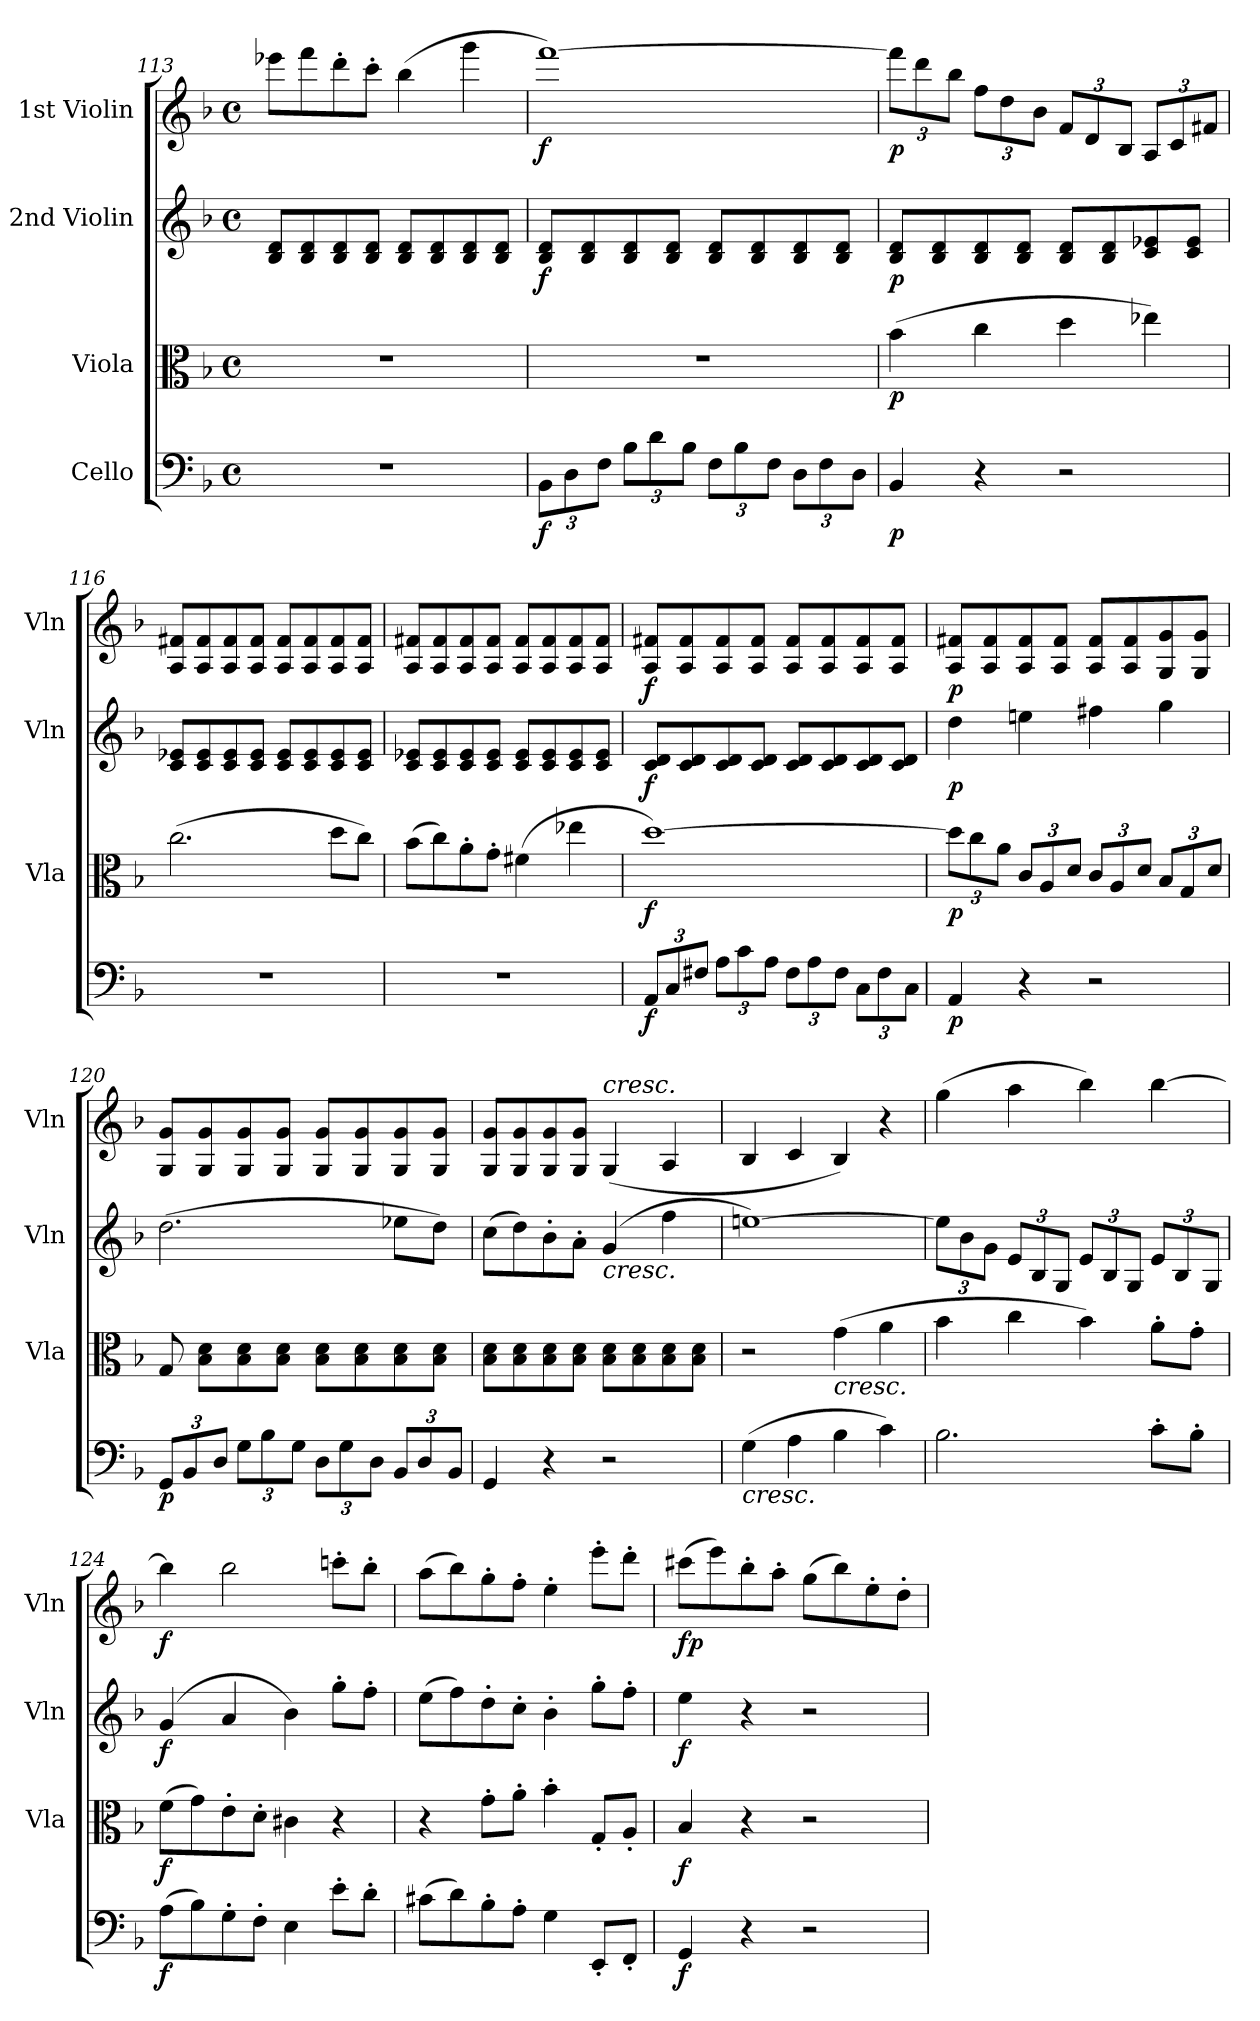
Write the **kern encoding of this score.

**kern	**dynam	**kern	**dynam	**kern	**dynam	**kern	**dynam
*part4	*part4	*part3	*part3	*part2	*part2	*part1	*part1
*staff4	*staff4	*staff3	*staff3	*staff2	*staff2	*staff1	*staff1
*I"Cello	*	*I"Viola	*	*I"2nd Violin	*	*I"1st Violin	*
*	*	*I'Vla	*	*I'Vln	*	*I'Vln	*
*clefF4	*	*clefC3	*	*clefG2	*	*clefG2	*
*k[b-]	*	*k[b-]	*	*k[b-]	*	*k[b-]	*
*M4/4	*	*M4/4	*	*M4/4	*	*M4/4	*
*met(c)	*	*met(c)	*	*met(c)	*	*met(c)	*
=113	=113	=113	=113	=113	=113	=113	=113
1r	.	1r	.	8B- 8dL	.	8eee-XL	.
.	.	.	.	8B- 8d	.	8fff	.
.	.	.	.	8B- 8d	.	8ddd'	.
.	.	.	.	8B- 8dJ	.	8ccc'J	.
.	.	.	.	8B- 8dL	.	(4bb-	.
.	.	.	.	8B- 8d	.	.	.
.	.	.	.	8B- 8d	.	4ggg	.
.	.	.	.	8B- 8dJ	.	.	.
=114	=114	=114	=114	=114	=114	=114	=114
12BB-L	f	1r	.	8B- 8dL	f	[1fff)	f
12D	.	.	.	.	.	.	.
.	.	.	.	8B- 8d	.	.	.
12FJ	.	.	.	.	.	.	.
12B-L	.	.	.	8B- 8d	.	.	.
12d	.	.	.	.	.	.	.
.	.	.	.	8B- 8dJ	.	.	.
12B-J	.	.	.	.	.	.	.
12FL	.	.	.	8B- 8dL	.	.	.
12B-	.	.	.	.	.	.	.
.	.	.	.	8B- 8d	.	.	.
12FJ	.	.	.	.	.	.	.
12DL	.	.	.	8B- 8d	.	.	.
12F	.	.	.	.	.	.	.
.	.	.	.	8B- 8dJ	.	.	.
12DJ	.	.	.	.	.	.	.
=115	=115	=115	=115	=115	=115	=115	=115
4BB-	p	(4b-	p	8B- 8dL	p	12fffL]	p
.	.	.	.	.	.	12ddd	.
.	.	.	.	8B- 8d	.	.	.
.	.	.	.	.	.	12bb-J	.
4r	.	4cc	.	8B- 8d	.	12ffL	.
.	.	.	.	.	.	12dd	.
.	.	.	.	8B- 8dJ	.	.	.
.	.	.	.	.	.	12b-J	.
2r	.	4dd	.	8B- 8dL	.	12fL	.
.	.	.	.	.	.	12d	.
.	.	.	.	8B- 8d	.	.	.
.	.	.	.	.	.	12B-J	.
.	.	4ee-X)	.	8c 8e-X	.	12AL	.
.	.	.	.	.	.	12c	.
.	.	.	.	8c 8e-J	.	.	.
.	.	.	.	.	.	12f#XJ	.
=116	=116	=116	=116	=116	=116	=116	=116
1r	.	(2.cc	.	8c 8e-XL	.	8A 8f#XL	.
.	.	.	.	8c 8e-	.	8A 8f#	.
.	.	.	.	8c 8e-	.	8A 8f#	.
.	.	.	.	8c 8e-J	.	8A 8f#J	.
.	.	.	.	8c 8e-L	.	8A 8f#L	.
.	.	.	.	8c 8e-	.	8A 8f#	.
.	.	8ddL	.	8c 8e-	.	8A 8f#	.
.	.	8ccJ)	.	8c 8e-J	.	8A 8f#J	.
=117	=117	=117	=117	=117	=117	=117	=117
1r	.	(8b-L	.	8c 8e-XL	.	8A 8f#XL	.
.	.	8cc)	.	8c 8e-	.	8A 8f#	.
.	.	8a'	.	8c 8e-	.	8A 8f#	.
.	.	8g'J	.	8c 8e-J	.	8A 8f#J	.
.	.	(4f#X	.	8c 8e-L	.	8A 8f#L	.
.	.	.	.	8c 8e-	.	8A 8f#	.
.	.	4ee-X	.	8c 8e-	.	8A 8f#	.
.	.	.	.	8c 8e-J	.	8A 8f#J	.
=118	=118	=118	=118	=118	=118	=118	=118
12AAL	f	[1dd)	f	8c 8dL	f	8A 8f#XL	f
12C	.	.	.	.	.	.	.
.	.	.	.	8c 8d	.	8A 8f#	.
12F#XJ	.	.	.	.	.	.	.
12AL	.	.	.	8c 8d	.	8A 8f#	.
12c	.	.	.	.	.	.	.
.	.	.	.	8c 8dJ	.	8A 8f#J	.
12AJ	.	.	.	.	.	.	.
12F#L	.	.	.	8c 8dL	.	8A 8f#L	.
12A	.	.	.	.	.	.	.
.	.	.	.	8c 8d	.	8A 8f#	.
12F#J	.	.	.	.	.	.	.
12CL	.	.	.	8c 8d	.	8A 8f#	.
12F#	.	.	.	.	.	.	.
.	.	.	.	8c 8dJ	.	8A 8f#J	.
12CJ	.	.	.	.	.	.	.
=119	=119	=119	=119	=119	=119	=119	=119
4AA	p	12ddL]	p	4dd	p	8A 8f#XL	p
.	.	12cc	.	.	.	.	.
.	.	.	.	.	.	8A 8f#	.
.	.	12aJ	.	.	.	.	.
4r	.	12cL	.	4een	.	8A 8f#	.
.	.	12A	.	.	.	.	.
.	.	.	.	.	.	8A 8f#J	.
.	.	12dJ	.	.	.	.	.
2r	.	12cL	.	4ff#X	.	8A 8f#L	.
.	.	12A	.	.	.	.	.
.	.	.	.	.	.	8A 8f#	.
.	.	12dJ	.	.	.	.	.
.	.	12B-L	.	4gg	.	8G 8g	.
.	.	12G	.	.	.	.	.
.	.	.	.	.	.	8G 8gJ	.
.	.	12dJ	.	.	.	.	.
=120	=120	=120	=120	=120	=120	=120	=120
12GGL	p	8G	.	(2.dd	.	8G 8gL	.
12BB-	.	.	.	.	.	.	.
.	.	8B- 8dL	.	.	.	8G 8g	.
12DJ	.	.	.	.	.	.	.
12GL	.	8B- 8d	.	.	.	8G 8g	.
12B-	.	.	.	.	.	.	.
.	.	8B- 8dJ	.	.	.	8G 8gJ	.
12GJ	.	.	.	.	.	.	.
12DL	.	8B- 8dL	.	.	.	8G 8gL	.
12G	.	.	.	.	.	.	.
.	.	8B- 8d	.	.	.	8G 8g	.
12DJ	.	.	.	.	.	.	.
12BB-L	.	8B- 8d	.	8ee-XL	.	8G 8g	.
12D	.	.	.	.	.	.	.
.	.	8B- 8dJ	.	8ddJ)	.	8G 8gJ	.
12BB-J	.	.	.	.	.	.	.
=121	=121	=121	=121	=121	=121	=121	=121
4GG	.	8B- 8dL	.	(8ccL	.	8G 8gL	.
.	.	8B- 8d	.	8dd)	.	8G 8g	.
4r	.	8B- 8d	.	8b-'	.	8G 8g	.
.	.	8B- 8dJ	.	8a'J	.	8G 8gJ	.
!	!	!	!	!	!	!LO:TX:a:i:t=cresc.	!
!	!	!	!	!LO:TX:b:i:t=cresc.	!	!	!
2r	.	8B- 8dL	.	(4g	.	(4G	.
.	.	8B- 8d	.	.	.	.	.
.	.	8B- 8d	.	4ff	.	4A	.
.	.	8B- 8dJ	.	.	.	.	.
=122	=122	=122	=122	=122	=122	=122	=122
!LO:TX:b:i:t=cresc.	!	!	!	!	!	!	!
(4G	.	2r	.	[1een)	.	4B-	.
4A	.	.	.	.	.	4c	.
!	!	!LO:TX:b:i:t=cresc.	!	!	!	!	!
4B-	.	(4g	.	.	.	4B-)	.
4c)	.	4a	.	.	.	4r	.
=123	=123	=123	=123	=123	=123	=123	=123
2.B-	.	4b-	.	12eeL]	.	(4gg	.
.	.	.	.	12b-	.	.	.
.	.	.	.	12gJ	.	.	.
.	.	4cc	.	12eL	.	4aa	.
.	.	.	.	12B-	.	.	.
.	.	.	.	12GJ	.	.	.
.	.	4b-)	.	12eL	.	4bb-)	.
.	.	.	.	12B-	.	.	.
.	.	.	.	12GJ	.	.	.
8c'L	.	8a'L	.	12eL	.	[4bb-	.
.	.	.	.	12B-	.	.	.
8B-'J	.	8g'J	.	.	.	.	.
.	.	.	.	12GJ	.	.	.
=124	=124	=124	=124	=124	=124	=124	=124
(8AL	f	(8fL	f	(4g	f	4bb-]	f
8B-)	.	8g)	.	.	.	.	.
8G'	.	8e'	.	4a	.	2bb-	.
8F'J	.	8d'J	.	.	.	.	.
4E	.	4c#X	.	4b-)	.	.	.
8e'L	.	4r	.	8gg'L	.	8cccn'L	.
8d'J	.	.	.	8ff'J	.	8bb-'J	.
=125	=125	=125	=125	=125	=125	=125	=125
(8c#XL	.	4r	.	(8eeL	.	(8aaL	.
8d)	.	.	.	8ff)	.	8bb-)	.
8B-'	.	8g'L	.	8dd'	.	8gg'	.
8A'J	.	8a'J	.	8cc'J	.	8ff'J	.
4G	.	4b-'	.	4b-'	.	4ee'	.
8EE'L	.	8G'L	.	8gg'L	.	8eee'L	.
8FF'J	.	8A'J	.	8ff'J	.	8ddd'J	.
=126	=126	=126	=126	=126	=126	=126	=126
4GG	f	4B-	f	4ee	f	(8ccc#XL	fp
.	.	.	.	.	.	8eee)	.
4r	.	4r	.	4r	.	8bb-'	.
.	.	.	.	.	.	8aa'J	.
2r	.	2r	.	2r	.	(8ggL	.
.	.	.	.	.	.	8bb-)	.
.	.	.	.	.	.	8ee'	.
.	.	.	.	.	.	8dd'J	.
=	=	=	=	=	=	=	=
*-	*-	*-	*-	*-	*-	*-	*-
